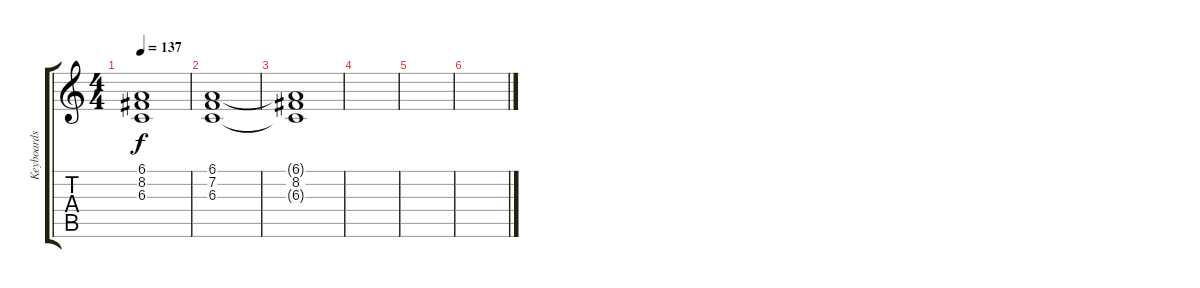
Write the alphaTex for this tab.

\track ("Keyboards" "Keyboards") {instrument stringensemble1}
\staff {score tabs}
\tuning (Eb4 Bb3 Gb3 Db3 Ab2 Eb2) {hide}
\ts (4 4)
\tempo 137
\clef g2
\ks c
(6.1{t} 8.2 6.3{t}).1{dy f} |
(6.1 7.2 6.3).1 |
(6.1{t} 8.2 6.3{t}).1 |
|
|
\section ("" "")
